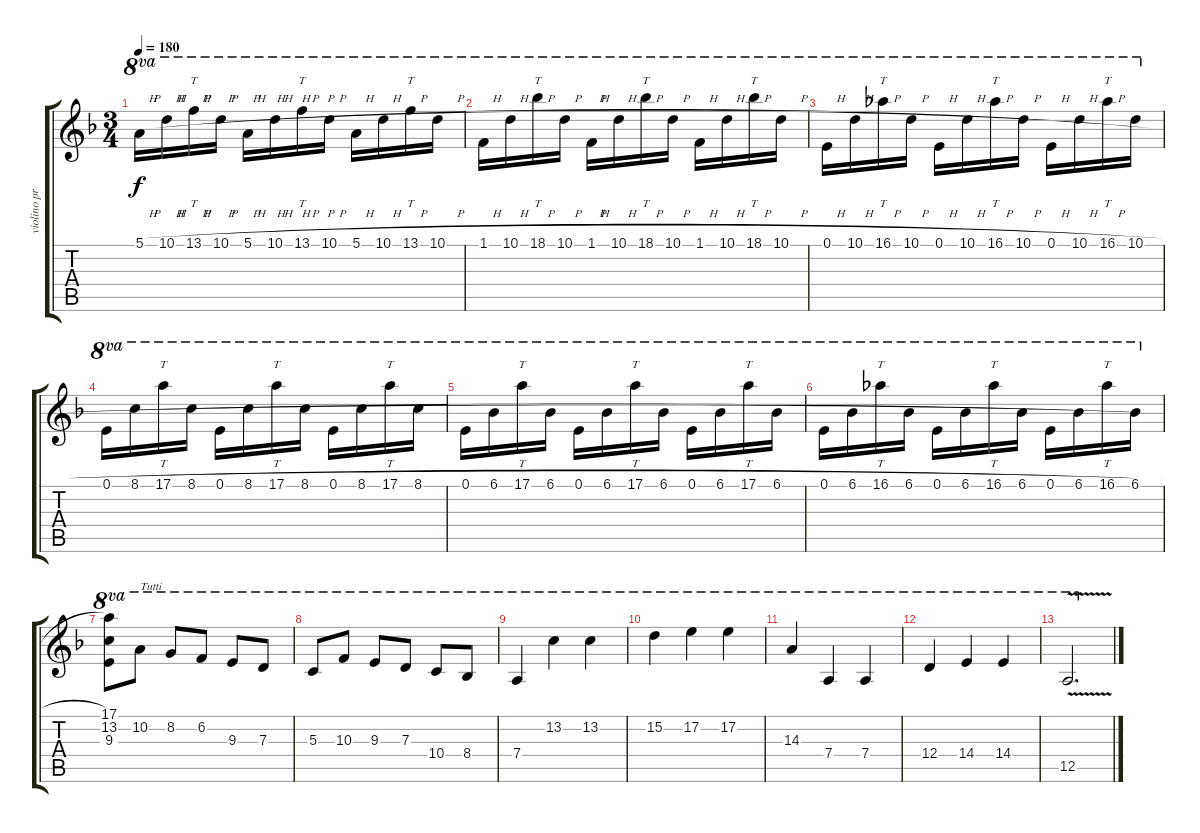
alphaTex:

\track ("violino principale" "violino pr") {instrument overdrivenguitar}
\staff {score tabs}
\tuning (E4 B3 G3 D3 A2 E2) {hide}
\ts (3 4)
\tempo 180
\clef g2
\ks dminor
5.1{h}.16{ot 8va dy f} 10.1{h}.16{ot 8va} 13.1{h}.16{tt ot 8va} 10.1{h}.16{ot 8va} 5.1{h}.16{ot 8va} 10.1{h}.16{ot 8va} 13.1{h}.16{tt ot 8va} 10.1{h}.16{ot 8va} 5.1{h}.16{ot 8va} 10.1{h}.16{ot 8va} 13.1{h}.16{tt ot 8va} 10.1{h}.16{ot 8va} |
1.1{h}.16{ot 8va} 10.1{h}.16{ot 8va} 18.1{h}.16{tt ot 8va} 10.1{h}.16{ot 8va} 1.1{h}.16{ot 8va} 10.1{h}.16{ot 8va} 18.1{h}.16{tt ot 8va} 10.1{h}.16{ot 8va} 1.1{h}.16{ot 8va} 10.1{h}.16{ot 8va} 18.1{h}.16{tt ot 8va} 10.1{h}.16{ot 8va} |
0.1{h}.16{ot 8va} 10.1{h}.16{ot 8va} 16.1{h}.16{tt ot 8va} 10.1{h}.16{ot 8va} 0.1{h}.16{ot 8va} 10.1{h}.16{ot 8va} 16.1{h}.16{tt ot 8va} 10.1{h}.16{ot 8va} 0.1{h}.16{ot 8va} 10.1{h}.16{ot 8va} 16.1{h}.16{tt ot 8va} 10.1{h}.16{ot 8va} |
0.1{h}.16{ot 8va} 8.1{h}.16{ot 8va} 17.1{h}.16{tt ot 8va} 8.1{h}.16{ot 8va} 0.1{h}.16{ot 8va} 8.1{h}.16{ot 8va} 17.1{h}.16{tt ot 8va} 8.1{h}.16{ot 8va} 0.1{h}.16{ot 8va} 8.1{h}.16{ot 8va} 17.1{h}.16{tt ot 8va} 8.1{h}.16{ot 8va} |
0.1{h}.16{ot 8va} 6.1{h}.16{ot 8va} 17.1{h}.16{tt ot 8va} 6.1{h}.16{ot 8va} 0.1{h}.16{ot 8va} 6.1{h}.16{ot 8va} 17.1{h}.16{tt ot 8va} 6.1{h}.16{ot 8va} 0.1{h}.16{ot 8va} 6.1{h}.16{ot 8va} 17.1{h}.16{tt ot 8va} 6.1{h}.16{ot 8va} |
0.1{h}.16{ot 8va} 6.1{h}.16{ot 8va} 16.1{h}.16{tt ot 8va} 6.1{h}.16{ot 8va} 0.1{h}.16{ot 8va} 6.1{h}.16{ot 8va} 16.1{h}.16{tt ot 8va} 6.1{h}.16{ot 8va} 0.1{h}.16{ot 8va} 6.1{h}.16{ot 8va} 16.1{h}.16{tt ot 8va} 6.1{h}.16{ot 8va} |
(17.1 13.2 9.3).8{ot 8va} 10.2.8{ot 8va txt "Tutti"} 8.2.8{ot 8va} 6.2.8{ot 8va} 9.3.8{ot 8va} 7.3.8{ot 8va} |
5.3.8{ot 8va} 10.3.8{ot 8va} 9.3.8{ot 8va} 7.3.8{ot 8va} 10.4.8{ot 8va} 8.4.8{ot 8va} |
7.4.4{ot 8va} 13.2.4{ot 8va} 13.2.4{ot 8va} |
15.2.4{ot 8va} 17.2.4{ot 8va} 17.2.4{ot 8va} |
14.3.4{ot 8va} 7.4.4{ot 8va} 7.4.4{ot 8va} |
12.4.4{ot 8va} 14.4.4{ot 8va} 14.4.4{ot 8va} |
12.5{v}.2{d ot 8va}
